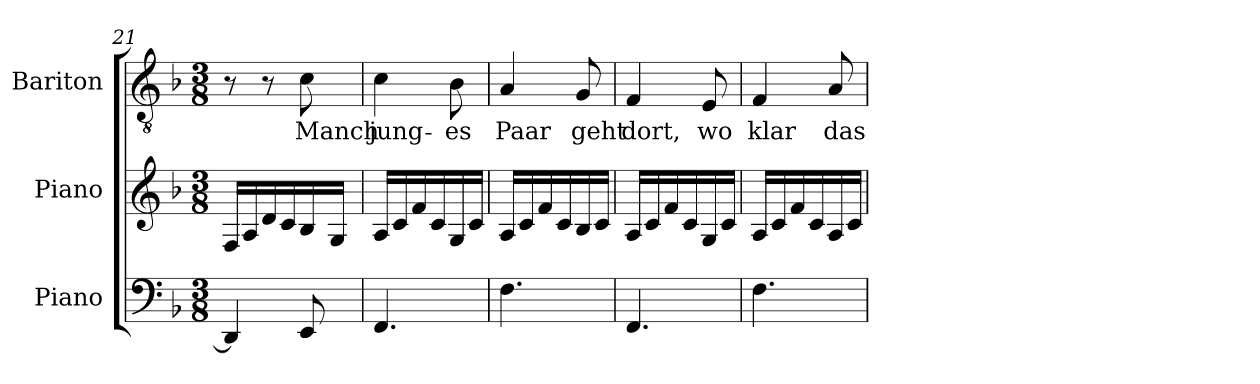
**kern	**kern	**kern	**text
*part3	*part2	*part1	*part1
*staff3	*staff2	*staff1	*staff1
*I"Piano	*I"Piano	*I"Bariton	*
*I'Pno.	*I'Pno.	*I'Ba.	*
*clefF4	*clefG2	*clefGv2	*
*k[b-]	*k[b-]	*k[b-]	*
*M3/8	*M3/8	*M3/8	*
=21	=21	=21	=21
4DD/]	16F/LL	8r	.
.	16A/	.	.
.	16d/	8r	.
.	16c/	.	.
!	!	!	!LO:LY:b
8EE/	16B-/	8c\	Manch
.	16G/JJ	.	.
=22	=22	=22	=22
!	!	!	!LO:LY:b
4.FF/	16A/LL	4c\	jung-
.	16c/	.	.
.	16f/	.	.
.	16c/	.	.
!	!	!	!LO:LY:b
.	16G/	8B-\	-es
.	16c/JJ	.	.
!!LO:LB:g=z
=23	=23	=23	=23
!	!	!	!LO:LY:b
4.F\	16A/LL	4A/	Paar
.	16c/	.	.
.	16f/	.	.
.	16c/	.	.
!	!	!	!LO:LY:b
.	16B-/	8G/	geht
.	16c/JJ	.	.
=24	=24	=24	=24
!	!	!	!LO:LY:b
4.FF/	16A/LL	4F/	dort,
.	16c/	.	.
.	16f/	.	.
.	16c/	.	.
!	!	!	!LO:LY:b
.	16G/	8E/	wo
.	16c/JJ	.	.
=25	=25	=25	=25
!	!	!	!LO:LY:b
4.F\	16A/LL	4F/	klar
.	16c/	.	.
.	16f/	.	.
.	16c/	.	.
!	!	!	!LO:LY:b
.	16A/	8A/	das
.	16c/JJ	.	.
=	=	=	=
*-	*-	*-	*-
